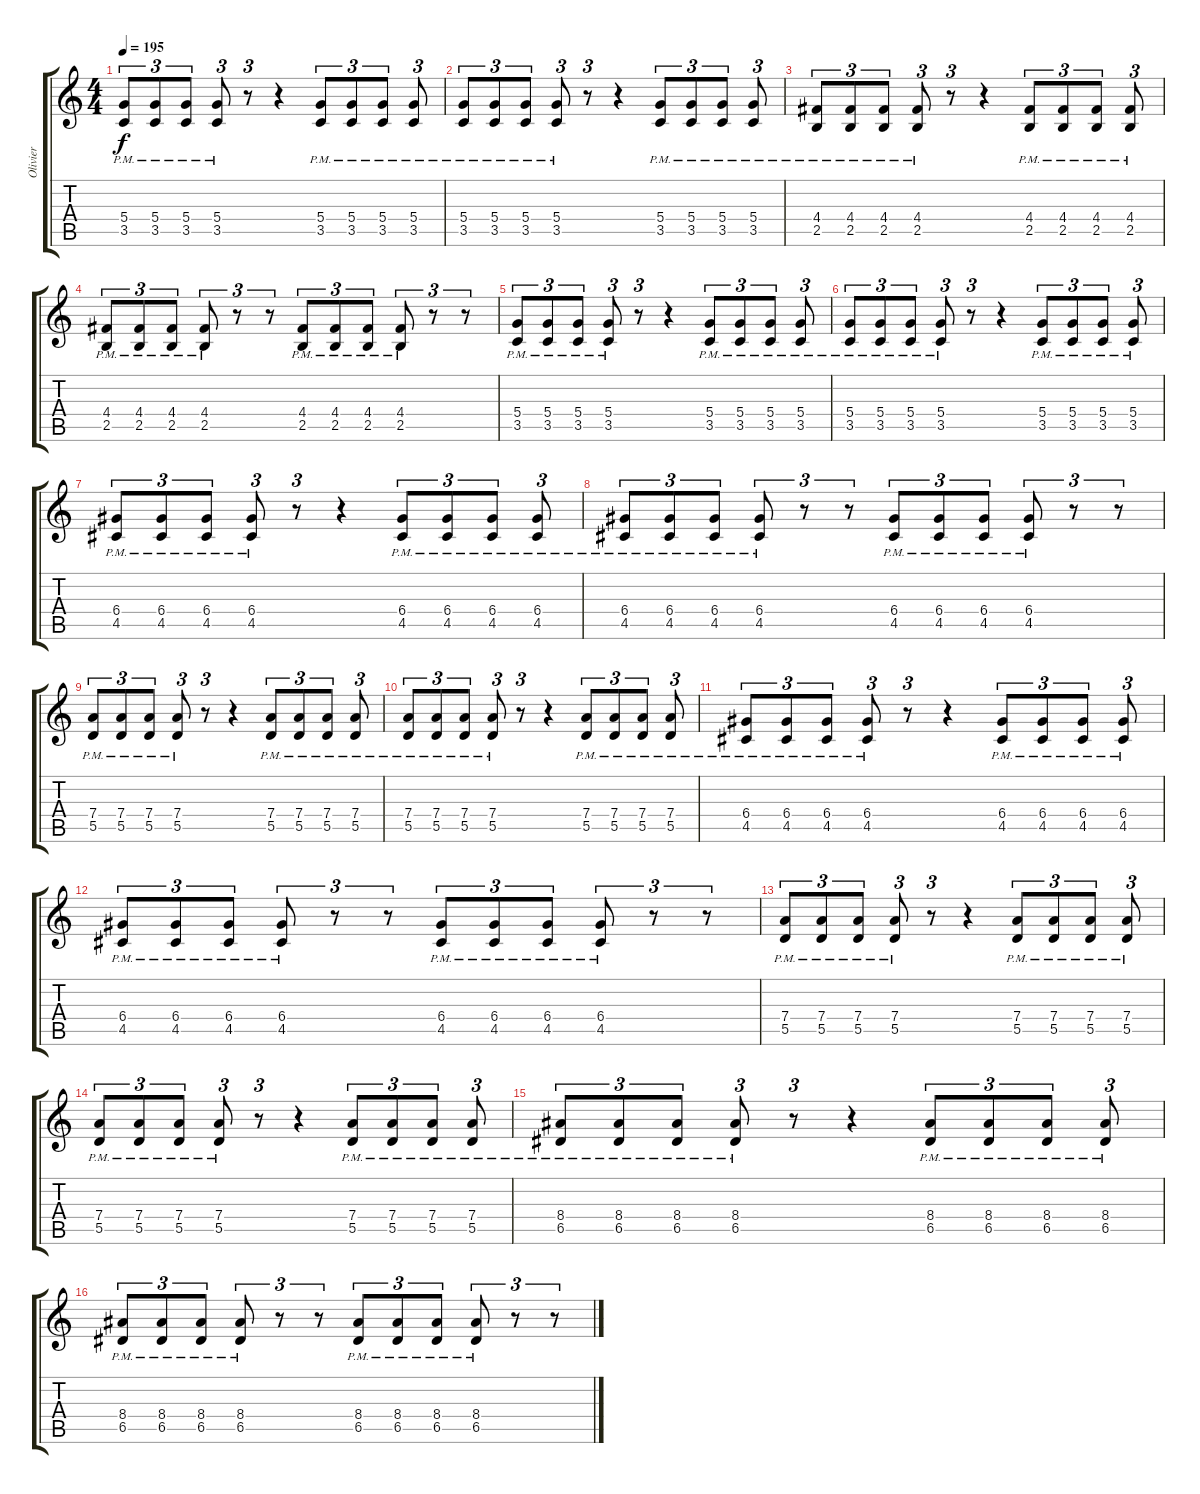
\track ("Olivier" "Olivier") {instrument overdrivenguitar}
\staff {score tabs}
\tuning (E4 B3 G3 D3 A2 E2) {hide}
\ts (4 4)
\tempo 195
\clef g2
\ks aminor
(5.4{pm} 3.5{pm}).8{tu (3 2) dy f} (5.4{pm} 3.5{pm}).8{tu (3 2)} (5.4{pm} 3.5{pm}).8{tu (3 2)} (5.4{pm} 3.5{pm}).8{tu (3 2)} r.8{tu (3 2)} r.4 (5.4{pm} 3.5{pm}).8{tu (3 2)} (5.4{pm} 3.5{pm}).8{tu (3 2)} (5.4{pm} 3.5{pm}).8{tu (3 2)} (5.4{pm} 3.5{pm}).8{tu (3 2)} |
(5.4{pm} 3.5{pm}).8{tu (3 2)} (5.4{pm} 3.5{pm}).8{tu (3 2)} (5.4{pm} 3.5{pm}).8{tu (3 2)} (5.4{pm} 3.5{pm}).8{tu (3 2)} r.8{tu (3 2)} r.4 (5.4{pm} 3.5{pm}).8{tu (3 2)} (5.4{pm} 3.5{pm}).8{tu (3 2)} (5.4{pm} 3.5{pm}).8{tu (3 2)} (5.4{pm} 3.5{pm}).8{tu (3 2)} |
(4.4{pm} 2.5{pm}).8{tu (3 2)} (4.4{pm} 2.5{pm}).8{tu (3 2)} (4.4{pm} 2.5{pm}).8{tu (3 2)} (4.4{pm} 2.5{pm}).8{tu (3 2)} r.8{tu (3 2)} r.4 (4.4{pm} 2.5{pm}).8{tu (3 2)} (4.4{pm} 2.5{pm}).8{tu (3 2)} (4.4{pm} 2.5{pm}).8{tu (3 2)} (4.4{pm} 2.5{pm}).8{tu (3 2)} |
(4.4{pm} 2.5{pm}).8{tu (3 2)} (4.4{pm} 2.5{pm}).8{tu (3 2)} (4.4{pm} 2.5{pm}).8{tu (3 2)} (4.4{pm} 2.5{pm}).8{tu (3 2)} r.8{tu (3 2)} r.8{tu (3 2)} (4.4{pm} 2.5{pm}).8{tu (3 2)} (4.4{pm} 2.5{pm}).8{tu (3 2)} (4.4{pm} 2.5{pm}).8{tu (3 2)} (4.4{pm} 2.5{pm}).8{tu (3 2)} r.8{tu (3 2)} r.8{tu (3 2)} |
(5.4{pm} 3.5{pm}).8{tu (3 2)} (5.4{pm} 3.5{pm}).8{tu (3 2)} (5.4{pm} 3.5{pm}).8{tu (3 2)} (5.4{pm} 3.5{pm}).8{tu (3 2)} r.8{tu (3 2)} r.4 (5.4{pm} 3.5{pm}).8{tu (3 2)} (5.4{pm} 3.5{pm}).8{tu (3 2)} (5.4{pm} 3.5{pm}).8{tu (3 2)} (5.4{pm} 3.5{pm}).8{tu (3 2)} |
(5.4{pm} 3.5{pm}).8{tu (3 2)} (5.4{pm} 3.5{pm}).8{tu (3 2)} (5.4{pm} 3.5{pm}).8{tu (3 2)} (5.4{pm} 3.5{pm}).8{tu (3 2)} r.8{tu (3 2)} r.4 (5.4{pm} 3.5{pm}).8{tu (3 2)} (5.4{pm} 3.5{pm}).8{tu (3 2)} (5.4{pm} 3.5{pm}).8{tu (3 2)} (5.4{pm} 3.5{pm}).8{tu (3 2)} |
(6.4{pm} 4.5{pm}).8{tu (3 2)} (6.4{pm} 4.5{pm}).8{tu (3 2)} (6.4{pm} 4.5{pm}).8{tu (3 2)} (6.4{pm} 4.5{pm}).8{tu (3 2)} r.8{tu (3 2)} r.4 (6.4{pm} 4.5{pm}).8{tu (3 2)} (6.4{pm} 4.5{pm}).8{tu (3 2)} (6.4{pm} 4.5{pm}).8{tu (3 2)} (6.4{pm} 4.5{pm}).8{tu (3 2)} |
(6.4{pm} 4.5{pm}).8{tu (3 2)} (6.4{pm} 4.5{pm}).8{tu (3 2)} (6.4{pm} 4.5{pm}).8{tu (3 2)} (6.4{pm} 4.5{pm}).8{tu (3 2)} r.8{tu (3 2)} r.8{tu (3 2)} (6.4{pm} 4.5{pm}).8{tu (3 2)} (6.4{pm} 4.5{pm}).8{tu (3 2)} (6.4{pm} 4.5{pm}).8{tu (3 2)} (6.4{pm} 4.5{pm}).8{tu (3 2)} r.8{tu (3 2)} r.8{tu (3 2)} |
(7.4{pm} 5.5{pm}).8{tu (3 2)} (7.4{pm} 5.5{pm}).8{tu (3 2)} (7.4{pm} 5.5{pm}).8{tu (3 2)} (7.4{pm} 5.5{pm}).8{tu (3 2)} r.8{tu (3 2)} r.4 (7.4{pm} 5.5{pm}).8{tu (3 2)} (7.4{pm} 5.5{pm}).8{tu (3 2)} (7.4{pm} 5.5{pm}).8{tu (3 2)} (7.4{pm} 5.5{pm}).8{tu (3 2)} |
(7.4{pm} 5.5{pm}).8{tu (3 2)} (7.4{pm} 5.5{pm}).8{tu (3 2)} (7.4{pm} 5.5{pm}).8{tu (3 2)} (7.4{pm} 5.5{pm}).8{tu (3 2)} r.8{tu (3 2)} r.4 (7.4{pm} 5.5{pm}).8{tu (3 2)} (7.4{pm} 5.5{pm}).8{tu (3 2)} (7.4{pm} 5.5{pm}).8{tu (3 2)} (7.4{pm} 5.5{pm}).8{tu (3 2)} |
(6.4{pm} 4.5{pm}).8{tu (3 2)} (6.4{pm} 4.5{pm}).8{tu (3 2)} (6.4{pm} 4.5{pm}).8{tu (3 2)} (6.4{pm} 4.5{pm}).8{tu (3 2)} r.8{tu (3 2)} r.4 (6.4{pm} 4.5{pm}).8{tu (3 2)} (6.4{pm} 4.5{pm}).8{tu (3 2)} (6.4{pm} 4.5{pm}).8{tu (3 2)} (6.4{pm} 4.5{pm}).8{tu (3 2)} |
(6.4{pm} 4.5{pm}).8{tu (3 2)} (6.4{pm} 4.5{pm}).8{tu (3 2)} (6.4{pm} 4.5{pm}).8{tu (3 2)} (6.4{pm} 4.5{pm}).8{tu (3 2)} r.8{tu (3 2)} r.8{tu (3 2)} (6.4{pm} 4.5{pm}).8{tu (3 2)} (6.4{pm} 4.5{pm}).8{tu (3 2)} (6.4{pm} 4.5{pm}).8{tu (3 2)} (6.4{pm} 4.5{pm}).8{tu (3 2)} r.8{tu (3 2)} r.8{tu (3 2)} |
(7.4{pm} 5.5{pm}).8{tu (3 2)} (7.4{pm} 5.5{pm}).8{tu (3 2)} (7.4{pm} 5.5{pm}).8{tu (3 2)} (7.4{pm} 5.5{pm}).8{tu (3 2)} r.8{tu (3 2)} r.4 (7.4{pm} 5.5{pm}).8{tu (3 2)} (7.4{pm} 5.5{pm}).8{tu (3 2)} (7.4{pm} 5.5{pm}).8{tu (3 2)} (7.4{pm} 5.5{pm}).8{tu (3 2)} |
(7.4{pm} 5.5{pm}).8{tu (3 2)} (7.4{pm} 5.5{pm}).8{tu (3 2)} (7.4{pm} 5.5{pm}).8{tu (3 2)} (7.4{pm} 5.5{pm}).8{tu (3 2)} r.8{tu (3 2)} r.4 (7.4{pm} 5.5{pm}).8{tu (3 2)} (7.4{pm} 5.5{pm}).8{tu (3 2)} (7.4{pm} 5.5{pm}).8{tu (3 2)} (7.4{pm} 5.5{pm}).8{tu (3 2)} |
(8.4{pm} 6.5{pm}).8{tu (3 2)} (8.4{pm} 6.5{pm}).8{tu (3 2)} (8.4{pm} 6.5{pm}).8{tu (3 2)} (8.4{pm} 6.5{pm}).8{tu (3 2)} r.8{tu (3 2)} r.4 (8.4{pm} 6.5{pm}).8{tu (3 2)} (8.4{pm} 6.5{pm}).8{tu (3 2)} (8.4{pm} 6.5{pm}).8{tu (3 2)} (8.4{pm} 6.5{pm}).8{tu (3 2)} |
(8.4{pm} 6.5{pm}).8{tu (3 2)} (8.4{pm} 6.5{pm}).8{tu (3 2)} (8.4{pm} 6.5{pm}).8{tu (3 2)} (8.4{pm} 6.5{pm}).8{tu (3 2)} r.8{tu (3 2)} r.8{tu (3 2)} (8.4{pm} 6.5{pm}).8{tu (3 2)} (8.4{pm} 6.5{pm}).8{tu (3 2)} (8.4{pm} 6.5{pm}).8{tu (3 2)} (8.4{pm} 6.5{pm}).8{tu (3 2)} r.8{tu (3 2)} r.8{tu (3 2)}
